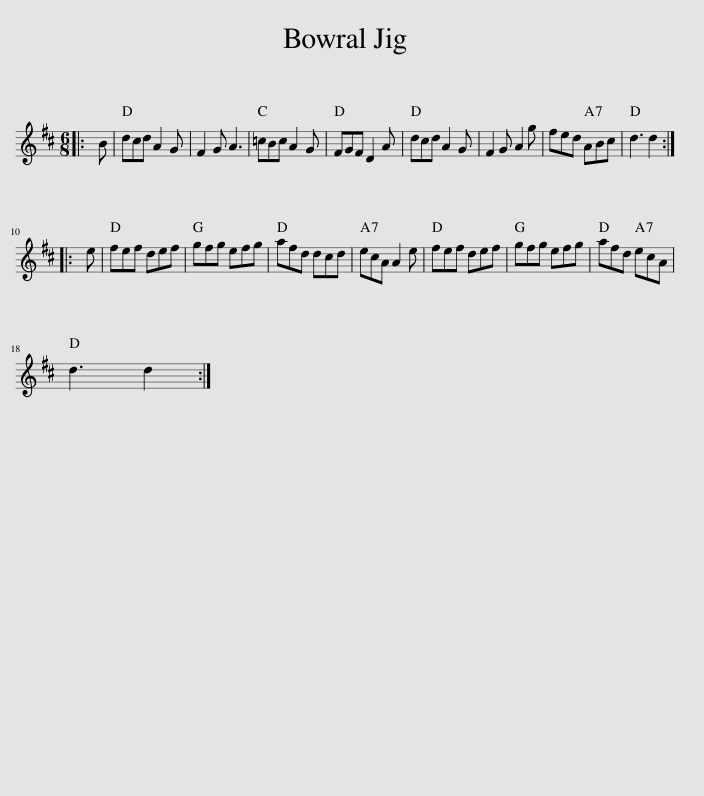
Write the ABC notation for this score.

X:1
L:1/8
M:6/8
I:linebreak $
K:D
V:1 treble
V:1
|: B | dcd A2 G | F2 G A3 | =cBc A2 G | FGF D2 A | %5
 dcd A2 G | F2 G A2 g | fed ABc | d3 d2 ::$ e | %10
 fef def | gfg efg | afd dcd | ecA A2 e | fef def | %15
 gfg efg | afd ecA |$ d3 d2 :| %18
